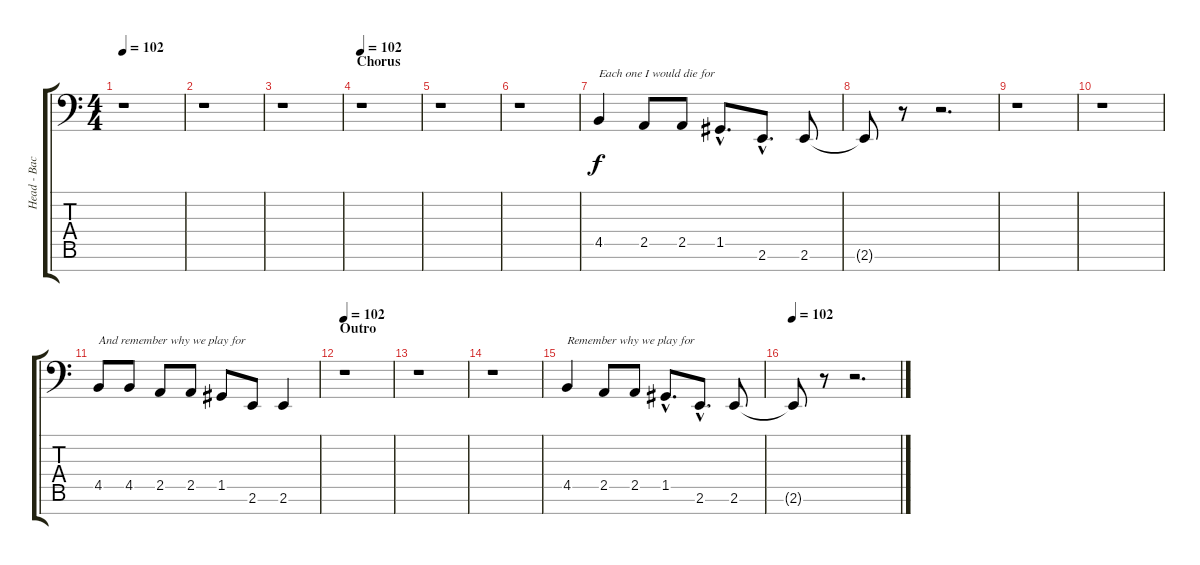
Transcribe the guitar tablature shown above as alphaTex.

\track ("Head - Backing vox/Chorus" "Head - Bac") {instrument choiraahs}
\staff {score tabs}
\tuning (D4 A3 F3 C3 G2 D2 A1) {hide}
\ts (4 4)
\tempo 102
\clef f4
\ks c
r.1{dy f} |
r.1 |
r.1 |
\section ("" "Chorus")
\tempo 102
r.1 |
r.1 |
r.1 |
4.5.4{txt "Each one I would die for " volume 16 balance 8 instrument choiraahs} 2.5.8 2.5.8 1.5{hac}.8{d} 2.6{hac}.8{d} 2.6.8 |
2.6{t}.8 r.8 r.2{d} |
r.1 |
r.1 |
4.5.8{txt "And remember why we play for" volume 16 balance 8 instrument choiraahs} 4.5.8 2.5.8 2.5.8 1.5.8 2.6.8 2.6.4 |
\section ("" "Outro")
\tempo 102
r.1 |
r.1 |
r.1 |
4.5.4{txt "Remember why we play for" volume 16 balance 8 instrument choiraahs} 2.5.8 2.5.8 1.5{hac}.8{d} 2.6{hac}.8{d} 2.6.8 |
\tempo 102
2.6{t}.8 r.8 r.2{d}
